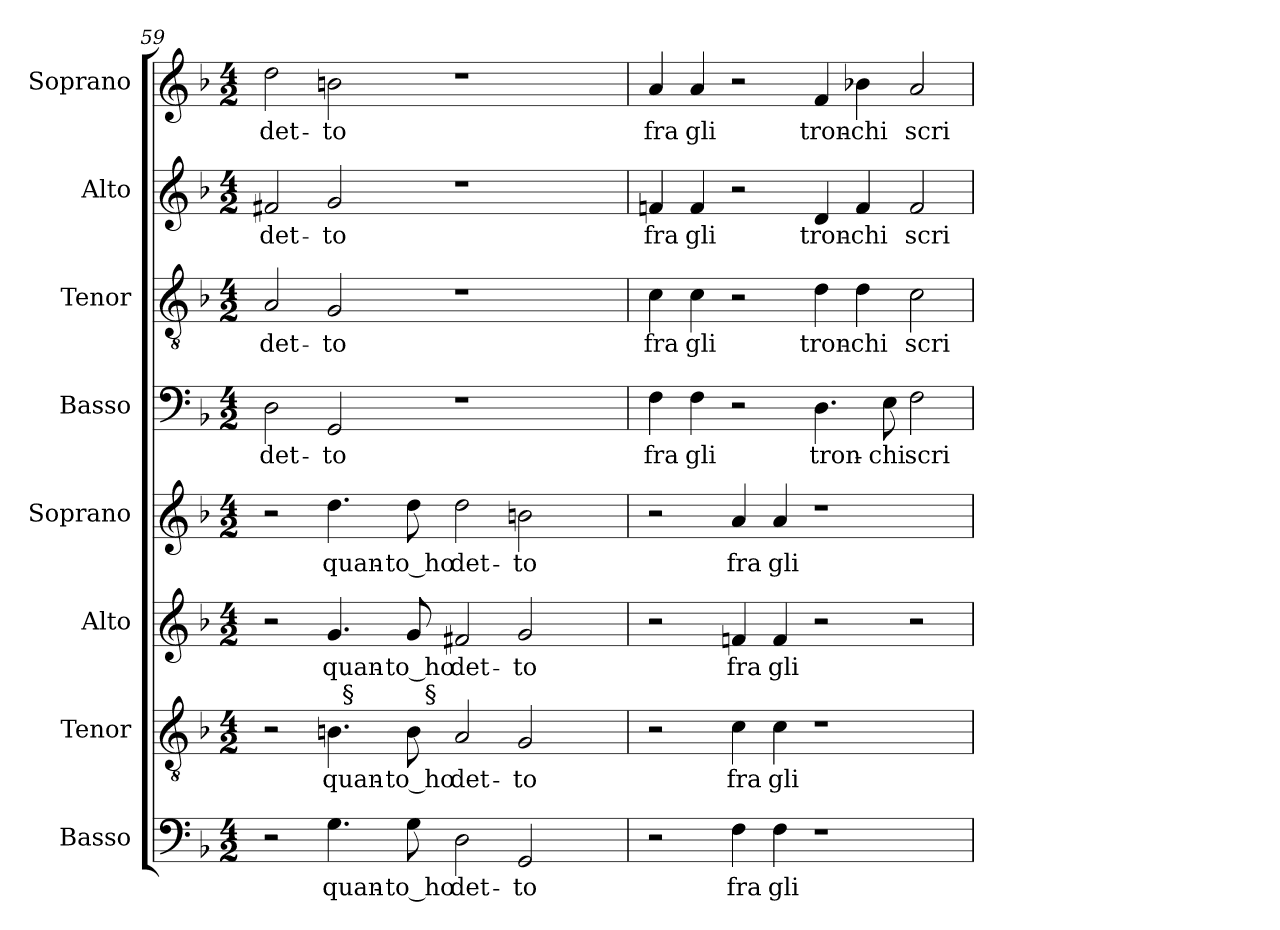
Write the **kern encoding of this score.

**kern	**text	**kern	**text	**kern	**text	**kern	**text	**kern	**text	**kern	**text	**kern	**text	**kern	**text
*part8	*part8	*part7	*part7	*part6	*part6	*part5	*part5	*part4	*part4	*part3	*part3	*part2	*part2	*part1	*part1
*staff8	*staff8	*staff7	*staff7	*staff6	*staff6	*staff5	*staff5	*staff4	*staff4	*staff3	*staff3	*staff2	*staff2	*staff1	*staff1
*I"Basso	*	*I"Tenor	*	*I"Alto	*	*I"Soprano	*	*I"Basso	*	*I"Tenor	*	*I"Alto	*	*I"Soprano	*
*	*	*I'T.	*	*I'A.	*	*I'Sop.	*	*	*	*I'T.	*	*I'A.	*	*I'Sop.	*
*clefF4	*	*clefGv2	*	*clefG2	*	*clefG2	*	*clefF4	*	*clefGv2	*	*clefG2	*	*clefG2	*
*	*	*ITrd7c12	*	*	*	*	*	*	*	*ITrd7c12	*	*	*	*	*
*k[b-]	*	*k[b-]	*	*k[b-]	*	*k[b-]	*	*k[b-]	*	*k[b-]	*	*k[b-]	*	*k[b-]	*
*F:	*	*F:	*	*F:	*	*F:	*	*F:	*	*F:	*	*F:	*	*F:	*
*M4/2	*	*M4/2	*	*M4/2	*	*M4/2	*	*M4/2	*	*M4/2	*	*M4/2	*	*M4/2	*
=59	=59	=59	=59	=59	=59	=59	=59	=59	=59	=59	=59	=59	=59	=59	=59
!	!	!	!	!	!	!	!	!	!LO:LY:b:color=#000000	!	!	!	!	!	!
!	!	!	!	!	!	!	!	!	!	!	!LO:LY:b:color=#000000	!	!	!	!
!	!	!	!	!	!	!	!	!	!	!	!	!	!LO:LY:b:color=#000000	!	!
!	!	!	!	!	!	!	!	!	!	!	!	!	!	!	!LO:LY:b:color=#000000
*	*	*^	*	*	*	*	*	*	*	*	*	*	*	*	*
*	*	*	*^	*	*	*	*	*	*	*	*	*	*	*	*	*
2r	.	2r	2ryy	2ryy	.	2r	.	2r	.	2Di\	det-	2AAi/	det-	2f#Xi/	det-	2ddi\	det-
!	!LO:LY:b:color=#000000	!	!	!	!	!	!	!	!	!	!	!	!	!	!	!	!
!	!	!	!	!	!LO:LY:b:color=#000000	!	!	!	!	!	!	!	!	!	!	!	!
!	!	!	!	!	!	!	!LO:LY:b:color=#000000	!	!	!	!	!	!	!	!	!	!
!	!	!	!	!	!	!	!	!	!LO:LY:b:color=#000000	!	!	!	!	!	!	!	!
!	!	!	!	!	!	!	!	!	!	!	!LO:LY:b:color=#000000	!	!	!	!	!	!
!	!	!	!	!	!	!	!	!	!	!	!	!	!LO:LY:b:color=#000000	!	!	!	!
!	!	!	!	!	!	!	!	!	!	!	!	!	!	!	!LO:LY:b:color=#000000	!	!
!	!	!	!	!	!	!	!	!	!	!	!	!	!	!	!	!	!LO:LY:b:color=#000000
4.Gi\	quan-	4.BBi\	32ryy	4ryy	quan-	4.gi/	quan-	4.ddi\	quan-	2GGi/	-to	2GGi/	-to	2gi/	-to	2bni\	-to
.	.	.	256ryy	.	.	.	.	.	.	.	.	.	.	.	.	.	.
!	!	!	!LO:TX:a:t=§	!	!	!	!	!	!	!	!	!	!	!	!	!	!
.	.	.	1ryy	.	.	.	.	.	.	.	.	.	.	.	.	.	.
.	.	.	.	8ryy	.	.	.	.	.	.	.	.	.	.	.	.	.
!	!LO:LY:b:color=#000000	!	!	!	!	!	!	!	!	!	!	!	!	!	!	!	!
!	!	!	!	!	!LO:LY:b:color=#000000	!	!	!	!	!	!	!	!	!	!	!	!
!	!	!	!	!	!	!	!LO:LY:b:color=#000000	!	!	!	!	!	!	!	!	!	!
!	!	!	!	!	!	!	!	!	!LO:LY:b:color=#000000	!	!	!	!	!	!	!	!
8Gi\	-to_ho	8BBi\	.	32ryy	-to_ho	8gi/	-to_ho	8ddi\	-to_ho	.	.	.	.	.	.	.	.
.	.	.	.	256ryy	.	.	.	.	.	.	.	.	.	.	.	.	.
!	!	!	!	!LO:TX:a:t=§	!	!	!	!	!	!	!	!	!	!	!	!	!
.	.	.	.	1ryy	.	.	.	.	.	.	.	.	.	.	.	.	.
!	!LO:LY:b:color=#000000	!	!	!	!	!	!	!	!	!	!	!	!	!	!	!	!
!	!	!	!	!	!LO:LY:b:color=#000000	!	!	!	!	!	!	!	!	!	!	!	!
!	!	!	!	!	!	!	!LO:LY:b:color=#000000	!	!	!	!	!	!	!	!	!	!
!	!	!	!	!	!	!	!	!	!LO:LY:b:color=#000000	!	!	!	!	!	!	!	!
2Di\	det-	2AAi/	.	.	det-	2f#Xi/	det-	2ddi\	det-	1r	.	1r	.	1r	.	1r	.
!	!LO:LY:b:color=#000000	!	!	!	!	!	!	!	!	!	!	!	!	!	!	!	!
!	!	!	!	!	!LO:LY:b:color=#000000	!	!	!	!	!	!	!	!	!	!	!	!
!	!	!	!	!	!	!	!LO:LY:b:color=#000000	!	!	!	!	!	!	!	!	!	!
!	!	!	!	!	!	!	!	!	!LO:LY:b:color=#000000	!	!	!	!	!	!	!	!
2GGi/	-to	2GGi/	.	.	-to	2gi/	-to	2bni\	-to	.	.	.	.	.	.	.	.
.	.	.	4ryy	.	.	.	.	.	.	.	.	.	.	.	.	.	.
.	.	.	8ryy	.	.	.	.	.	.	.	.	.	.	.	.	.	.
.	.	.	16ryy	16ryy	.	.	.	.	.	.	.	.	.	.	.	.	.
.	.	.	64..ryy	64..ryy	.	.	.	.	.	.	.	.	.	.	.	.	.
*	*	*v	*v	*v	*	*	*	*	*	*	*	*	*	*	*	*	*
=60	=60	=60	=60	=60	=60	=60	=60	=60	=60	=60	=60	=60	=60	=60	=60
*	*	*^	*	*	*	*	*	*	*	*	*	*	*	*	*
*	*	*	*^	*	*	*	*	*	*	*	*	*	*	*	*	*
!	!	!	!	!	!	!	!	!	!	!	!LO:LY:b:color=#000000	!	!	!	!	!	!
*	*	*v	*v	*v	*	*	*	*	*	*	*	*	*	*	*	*	*
*	*	*^	*	*	*	*	*	*	*	*	*	*	*	*	*
*	*	*	*^	*	*	*	*	*	*	*	*	*	*	*	*	*
!	!	!	!	!	!	!	!	!	!	!	!	!	!LO:LY:b:color=#000000	!	!	!	!
*	*	*v	*v	*v	*	*	*	*	*	*	*	*	*	*	*	*	*
*	*	*^	*	*	*	*	*	*	*	*	*	*	*	*	*
*	*	*	*^	*	*	*	*	*	*	*	*	*	*	*	*	*
!	!	!	!	!	!	!	!	!	!	!	!	!	!	!	!LO:LY:b:color=#000000	!	!
*	*	*v	*v	*v	*	*	*	*	*	*	*	*	*	*	*	*	*
*	*	*^	*	*	*	*	*	*	*	*	*	*	*	*	*
*	*	*	*^	*	*	*	*	*	*	*	*	*	*	*	*	*
!	!	!	!	!	!	!	!	!	!	!	!	!	!	!	!	!	!LO:LY:b:color=#000000
*	*	*v	*v	*v	*	*	*	*	*	*	*	*	*	*	*	*	*
2r	.	2r	.	2r	.	2r	.	4Fi\	fra	4Ci\	fra	4fni/	fra	4ai/	fra
!	!	!	!	!	!	!	!	!	!LO:LY:b:color=#000000	!	!	!	!	!	!
!	!	!	!	!	!	!	!	!	!	!	!LO:LY:b:color=#000000	!	!	!	!
!	!	!	!	!	!	!	!	!	!	!	!	!	!LO:LY:b:color=#000000	!	!
!	!	!	!	!	!	!	!	!	!	!	!	!	!	!	!LO:LY:b:color=#000000
.	.	.	.	.	.	.	.	4Fi\	gli	4Ci\	gli	4fi/	gli	4ai/	gli
!	!LO:LY:b:color=#000000	!	!	!	!	!	!	!	!	!	!	!	!	!	!
!	!	!	!LO:LY:b:color=#000000	!	!	!	!	!	!	!	!	!	!	!	!
!	!	!	!	!	!LO:LY:b:color=#000000	!	!	!	!	!	!	!	!	!	!
!	!	!	!	!	!	!	!LO:LY:b:color=#000000	!	!	!	!	!	!	!	!
4Fi\	fra	4Ci\	fra	4fni/	fra	4ai/	fra	2r	.	2r	.	2r	.	2r	.
!	!LO:LY:b:color=#000000	!	!	!	!	!	!	!	!	!	!	!	!	!	!
!	!	!	!LO:LY:b:color=#000000	!	!	!	!	!	!	!	!	!	!	!	!
!	!	!	!	!	!LO:LY:b:color=#000000	!	!	!	!	!	!	!	!	!	!
!	!	!	!	!	!	!	!LO:LY:b:color=#000000	!	!	!	!	!	!	!	!
4Fi\	gli	4Ci\	gli	4fi/	gli	4ai/	gli	.	.	.	.	.	.	.	.
!	!	!	!	!	!	!	!	!	!LO:LY:b:color=#000000	!	!	!	!	!	!
!	!	!	!	!	!	!	!	!	!	!	!LO:LY:b:color=#000000	!	!	!	!
!	!	!	!	!	!	!	!	!	!	!	!	!	!LO:LY:b:color=#000000	!	!
!	!	!	!	!	!	!	!	!	!	!	!	!	!	!	!LO:LY:b:color=#000000
1r	.	1r	.	2r	.	1r	.	4.Di\	tron-	4Di\	tron-	4di/	tron-	4fi/	tron-
!	!	!	!	!	!	!	!	!	!	!	!LO:LY:b:color=#000000	!	!	!	!
!	!	!	!	!	!	!	!	!	!	!	!	!	!LO:LY:b:color=#000000	!	!
!	!	!	!	!	!	!	!	!	!	!	!	!	!	!	!LO:LY:b:color=#000000
.	.	.	.	.	.	.	.	.	.	4Di\	-chi	4fi/	-chi	4b-Xi\	-chi
!	!	!	!	!	!	!	!	!	!LO:LY:b:color=#000000	!	!	!	!	!	!
.	.	.	.	.	.	.	.	8Ei\	-chi	.	.	.	.	.	.
!	!	!	!	!	!	!	!	!	!LO:LY:b:color=#000000	!	!	!	!	!	!
!	!	!	!	!	!	!	!	!	!	!	!LO:LY:b:color=#000000	!	!	!	!
!	!	!	!	!	!	!	!	!	!	!	!	!	!LO:LY:b:color=#000000	!	!
!	!	!	!	!	!	!	!	!	!	!	!	!	!	!	!LO:LY:b:color=#000000
.	.	.	.	2r	.	.	.	2Fi\	scri-	2Ci\	scri-	2fi/	scri-	2ai/	scri-
=	=	=	=	=	=	=	=	=	=	=	=	=	=	=	=
*-	*-	*-	*-	*-	*-	*-	*-	*-	*-	*-	*-	*-	*-	*-	*-
